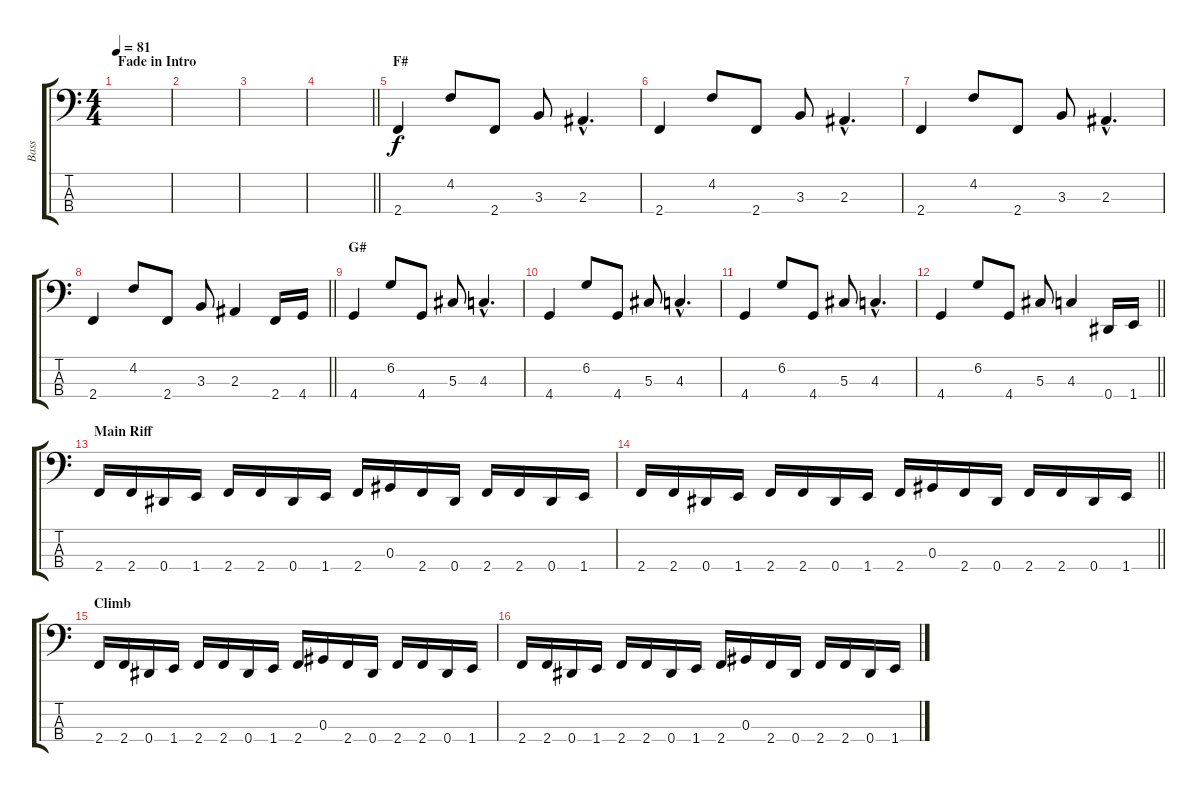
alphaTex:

\track ("Bass" "Bass") {instrument electricbassfinger}
\staff {score tabs}
\tuning (Gb2 Db2 Ab1 Eb1) {hide}
\ts (4 4)
\section ("" "Fade in Intro")
\tempo 81
\clef f4
\ks c
|
|
|
\barLineRight lightlight
|
\section ("" "F#")
2.4.4 4.2.8 2.4.8 3.3.8 2.3{hac}.4{d} |
2.4.4 4.2.8 2.4.8 3.3.8 2.3{hac}.4{d} |
2.4.4 4.2.8 2.4.8 3.3.8 2.3{hac}.4{d} |
\barLineRight lightlight
2.4.4 4.2.8 2.4.8 3.3.8 2.3.4 2.4.16 4.4.16 |
\section ("" "G#")
4.4.4 6.2.8 4.4.8 5.3.8 4.3{hac}.4{d} |
4.4.4 6.2.8 4.4.8 5.3.8 4.3{hac}.4{d} |
4.4.4 6.2.8 4.4.8 5.3.8 4.3{hac}.4{d} |
\barLineRight lightlight
4.4.4 6.2.8 4.4.8 5.3.8 4.3.4 0.4.16 1.4.16 |
\section ("" "Main Riff")
2.4.16 2.4.16 0.4.16 1.4.16 2.4.16 2.4.16 0.4.16 1.4.16 2.4.16 0.3.16 2.4.16 0.4.16 2.4.16 2.4.16 0.4.16 1.4.16 |
\barLineRight lightlight
2.4.16 2.4.16 0.4.16 1.4.16 2.4.16 2.4.16 0.4.16 1.4.16 2.4.16 0.3.16 2.4.16 0.4.16 2.4.16 2.4.16 0.4.16 1.4.16 |
\section ("" "Climb")
2.4.16 2.4.16 0.4.16 1.4.16 2.4.16 2.4.16 0.4.16 1.4.16 2.4.16 0.3.16 2.4.16 0.4.16 2.4.16 2.4.16 0.4.16 1.4.16 |
2.4.16 2.4.16 0.4.16 1.4.16 2.4.16 2.4.16 0.4.16 1.4.16 2.4.16 0.3.16 2.4.16 0.4.16 2.4.16 2.4.16 0.4.16 1.4.16
